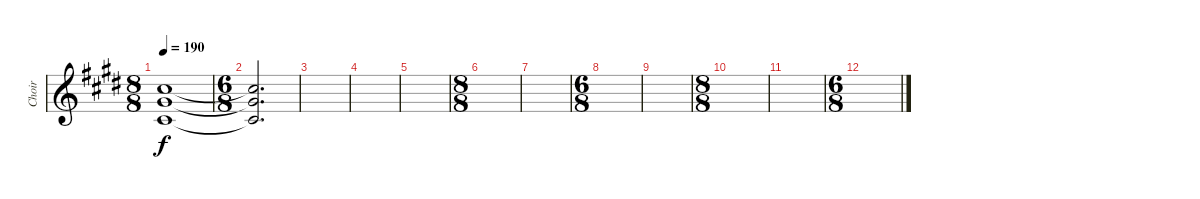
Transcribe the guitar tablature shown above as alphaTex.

\track ("Choir" "Choir") {instrument choiraahs}
\staff {score}
\tuning (Db4 Ab3 E3 B2 Gb2 B1) {hide}
\ts (8 8)
\tempo 190
\clef g2
\ks c#minor
(12.1{t} 5.2{t} 16.3{t}).1{dy f} |
\ts (6 8)
(12.1{t} 5.2{t} 16.3{t}).2{d} |
|
|
|
\ts (8 8)
|
|
\ts (6 8)
|
|
\ts (8 8)
|
|
\ts (6 8)
